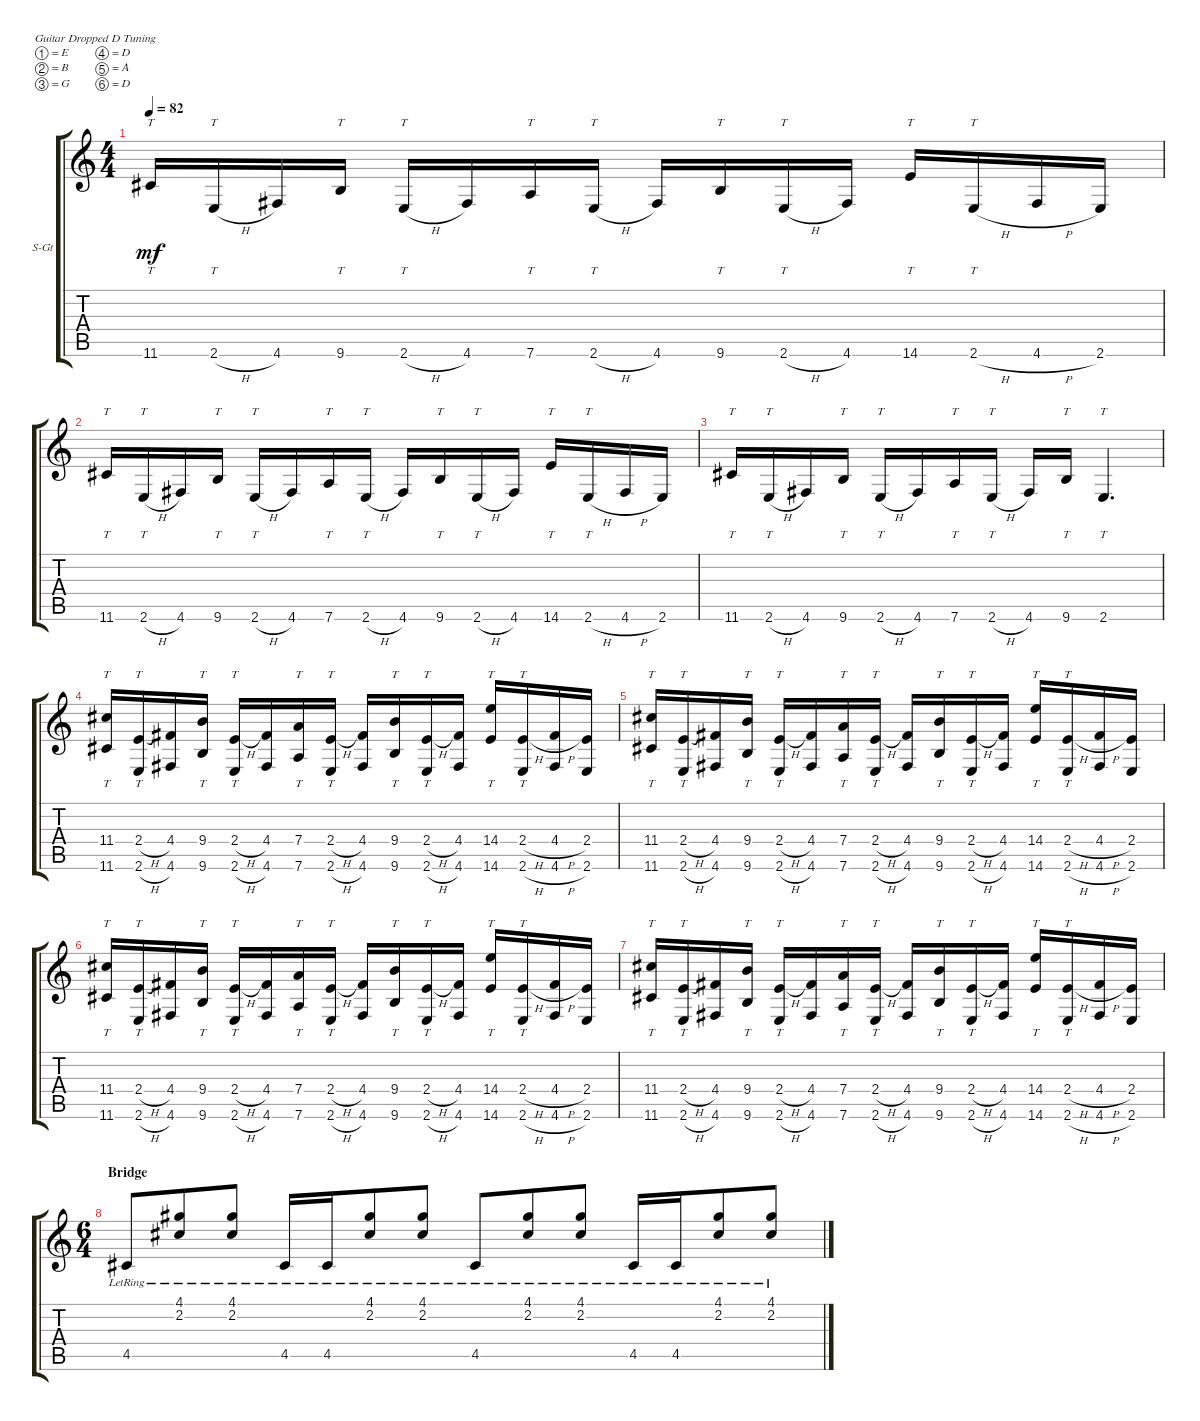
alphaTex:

\defaultSystemsLayout 4
\bracketExtendMode groupsimilarinstruments
\firstSystemTrackNameOrientation horizontal
\otherSystemsTrackNameOrientation horizontal
\track ("Rhythm Acoustic Guitar" "S-Gt") {instrument acousticguitarsteel}
\staff {score tabs}
\tuning (E4 B3 G3 D3 A2 D2)
\ts (4 4)
\tempo 82
\clef g2
\ks c
11.6.16{tt dy mf} 2.6{h}.16{tt} 4.6.16 9.6.16{tt} 2.6{h}.16{tt} 4.6.16 7.6.16{tt} 2.6{h}.16{tt} 4.6.16 9.6.16{tt} 2.6{h}.16{tt} 4.6.16 14.6.16{tt} 2.6{h}.16{tt} 4.6{h}.16 2.6.16 |
11.6.16{tt} 2.6{h}.16{tt} 4.6.16 9.6.16{tt} 2.6{h}.16{tt} 4.6.16 7.6.16{tt} 2.6{h}.16{tt} 4.6.16 9.6.16{tt} 2.6{h}.16{tt} 4.6.16 14.6.16{tt} 2.6{h}.16{tt} 4.6{h}.16 2.6.16 |
11.6.16{tt} 2.6{h}.16{tt} 4.6.16 9.6.16{tt} 2.6{h}.16{tt} 4.6.16 7.6.16{tt} 2.6{h}.16{tt} 4.6.16 9.6.16{tt} 2.6.4{tt d} |
(11.6 11.4).16{tt} (2.6{h} 2.4{h}).16{tt} (4.6 4.4).16 (9.6 9.4).16{tt} (2.6{h} 2.4{h}).16{tt} (4.6 4.4).16 (7.6 7.4).16{tt} (2.6{h} 2.4{h}).16{tt} (4.6 4.4).16 (9.6 9.4).16{tt} (2.6{h} 2.4{h}).16{tt} (4.6 4.4).16 (14.6 14.4).16{tt} (2.6{h} 2.4{h}).16{tt} (4.6{h} 4.4{h}).16 (2.6 2.4).16 |
(11.6 11.4).16{tt} (2.6{h} 2.4{h}).16{tt} (4.6 4.4).16 (9.6 9.4).16{tt} (2.6{h} 2.4{h}).16{tt} (4.6 4.4).16 (7.6 7.4).16{tt} (2.6{h} 2.4{h}).16{tt} (4.6 4.4).16 (9.6 9.4).16{tt} (2.6{h} 2.4{h}).16{tt} (4.6 4.4).16 (14.6 14.4).16{tt} (2.6{h} 2.4{h}).16{tt} (4.6{h} 4.4{h}).16 (2.6 2.4).16 |
(11.6 11.4).16{tt} (2.6{h} 2.4{h}).16{tt} (4.6 4.4).16 (9.6 9.4).16{tt} (2.6{h} 2.4{h}).16{tt} (4.6 4.4).16 (7.6 7.4).16{tt} (2.6{h} 2.4{h}).16{tt} (4.6 4.4).16 (9.6 9.4).16{tt} (2.6{h} 2.4{h}).16{tt} (4.6 4.4).16 (14.6 14.4).16{tt} (2.6{h} 2.4{h}).16{tt} (4.6{h} 4.4{h}).16 (2.6 2.4).16 |
(11.6 11.4).16{tt} (2.6{h} 2.4{h}).16{tt} (4.6 4.4).16 (9.6 9.4).16{tt} (2.6{h} 2.4{h}).16{tt} (4.6 4.4).16 (7.6 7.4).16{tt} (2.6{h} 2.4{h}).16{tt} (4.6 4.4).16 (9.6 9.4).16{tt} (2.6{h} 2.4{h}).16{tt} (4.6 4.4).16 (14.6 14.4).16{tt} (2.6{h} 2.4{h}).16{tt} (4.6{h} 4.4{h}).16 (2.6 2.4).16 |
\ts (6 4)
\beaming (8 3 3 3 3)
\section ("" "Bridge")
4.5{lr}.8 (2.2{lr} 4.1{lr}).8 (4.1{lr} 2.2{lr}).8 4.5{lr}.16 4.5{lr}.16 (2.2{lr} 4.1{lr}).8 (2.2{lr} 4.1{lr}).8 4.5{lr}.8 (2.2{lr} 4.1{lr}).8 (4.1{lr} 2.2{lr}).8 4.5{lr}.16 4.5{lr}.16 (2.2{lr} 4.1{lr}).8 (2.2{lr} 4.1{lr}).8
